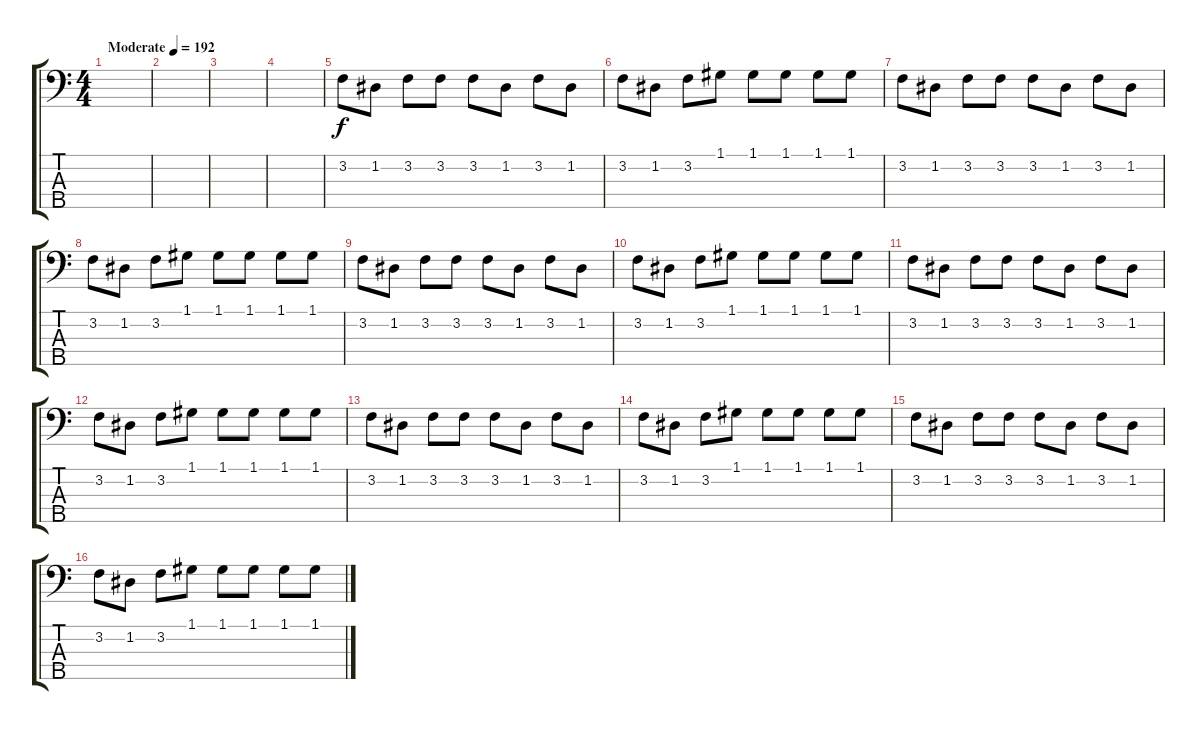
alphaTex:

\track "" {instrument electricbassfinger}
\staff {score tabs}
\tuning (G2 D2 A1 E1 B0) {hide}
\ts (4 4)
\tempo (192 "Moderate")
\clef f4
\ks c
|
|
|
|
3.2.8{txt ""} 1.2.8 3.2.8 3.2.8 3.2.8 1.2.8 3.2.8 1.2.8 |
3.2.8 1.2.8 3.2.8 1.1.8 1.1.8 1.1.8 1.1.8 1.1.8 |
3.2.8 1.2.8 3.2.8 3.2.8 3.2.8 1.2.8 3.2.8 1.2.8 |
3.2.8 1.2.8 3.2.8 1.1.8 1.1.8 1.1.8 1.1.8 1.1.8 |
3.2.8 1.2.8 3.2.8 3.2.8 3.2.8 1.2.8 3.2.8 1.2.8 |
3.2.8 1.2.8 3.2.8 1.1.8 1.1.8 1.1.8 1.1.8 1.1.8 |
3.2.8 1.2.8 3.2.8 3.2.8 3.2.8 1.2.8 3.2.8 1.2.8 |
3.2.8 1.2.8 3.2.8 1.1.8 1.1.8 1.1.8 1.1.8 1.1.8 |
3.2.8 1.2.8 3.2.8 3.2.8 3.2.8 1.2.8 3.2.8 1.2.8 |
3.2.8 1.2.8 3.2.8 1.1.8 1.1.8 1.1.8 1.1.8 1.1.8 |
3.2.8 1.2.8 3.2.8 3.2.8 3.2.8 1.2.8 3.2.8 1.2.8 |
3.2.8 1.2.8 3.2.8 1.1.8 1.1.8 1.1.8 1.1.8 1.1.8
